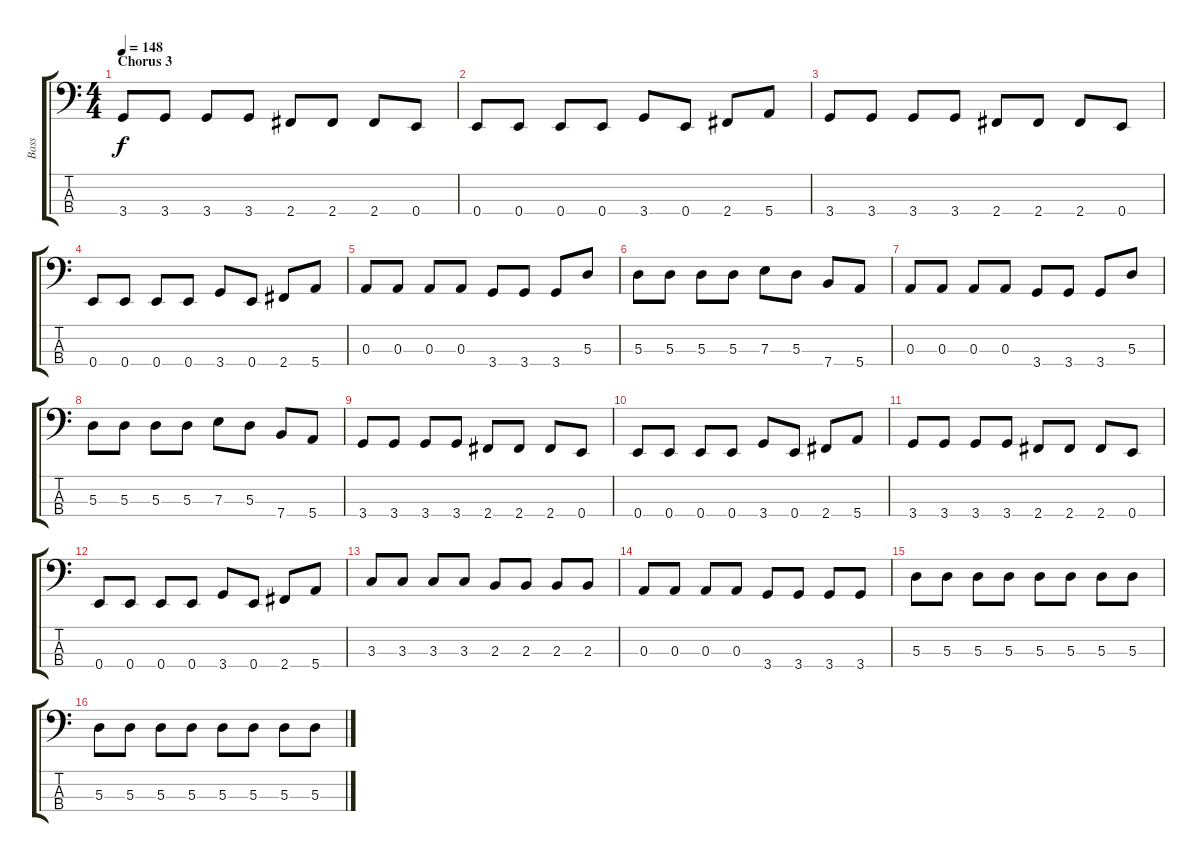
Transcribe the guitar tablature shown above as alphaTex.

\track ("Bass" "Bass") {instrument electricbassfinger}
\staff {score tabs}
\tuning (G2 D2 A1 E1) {hide}
\ts (4 4)
\section ("" "Chorus 3")
\tempo 148
\clef f4
\ks c
3.4.8{dy f} 3.4.8 3.4.8 3.4.8 2.4.8 2.4.8 2.4.8 0.4.8 |
0.4.8 0.4.8 0.4.8 0.4.8 3.4.8 0.4.8 2.4.8 5.4.8 |
3.4.8 3.4.8 3.4.8 3.4.8 2.4.8 2.4.8 2.4.8 0.4.8 |
0.4.8 0.4.8 0.4.8 0.4.8 3.4.8 0.4.8 2.4.8 5.4.8 |
0.3.8 0.3.8 0.3.8 0.3.8 3.4.8 3.4.8 3.4.8 5.3.8 |
5.3.8 5.3.8 5.3.8 5.3.8 7.3.8 5.3.8 7.4.8 5.4.8 |
0.3.8 0.3.8 0.3.8 0.3.8 3.4.8 3.4.8 3.4.8 5.3.8 |
5.3.8 5.3.8 5.3.8 5.3.8 7.3.8 5.3.8 7.4.8 5.4.8 |
3.4.8 3.4.8 3.4.8 3.4.8 2.4.8 2.4.8 2.4.8 0.4.8 |
0.4.8 0.4.8 0.4.8 0.4.8 3.4.8 0.4.8 2.4.8 5.4.8 |
3.4.8 3.4.8 3.4.8 3.4.8 2.4.8 2.4.8 2.4.8 0.4.8 |
0.4.8 0.4.8 0.4.8 0.4.8 3.4.8 0.4.8 2.4.8 5.4.8 |
3.3.8 3.3.8 3.3.8 3.3.8 2.3.8 2.3.8 2.3.8 2.3.8 |
0.3.8 0.3.8 0.3.8 0.3.8 3.4.8 3.4.8 3.4.8 3.4.8 |
5.3.8 5.3.8 5.3.8 5.3.8 5.3.8 5.3.8 5.3.8 5.3.8 |
5.3.8 5.3.8 5.3.8 5.3.8 5.3.8 5.3.8 5.3.8 5.3.8
